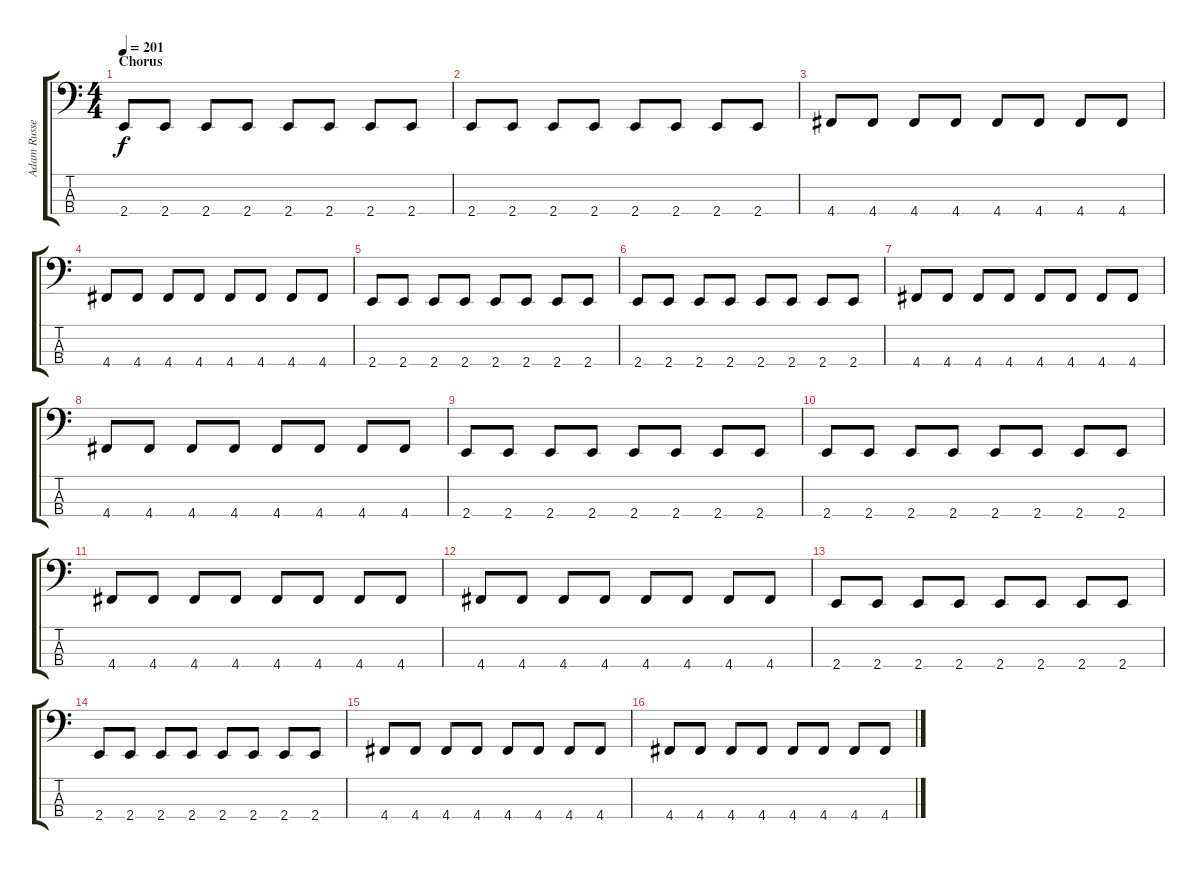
\track ("Adam Russell" "Adam Russe") {instrument electricbasspick}
\staff {score tabs}
\tuning (G2 D2 A1 D1) {hide}
\ts (4 4)
\section ("" "Chorus")
\tempo 201
\clef f4
\ks c
2.4.8{dy f} 2.4.8 2.4.8 2.4.8 2.4.8 2.4.8 2.4.8 2.4.8 |
2.4.8 2.4.8 2.4.8 2.4.8 2.4.8 2.4.8 2.4.8 2.4.8 |
4.4.8 4.4.8 4.4.8 4.4.8 4.4.8 4.4.8 4.4.8 4.4.8 |
4.4.8 4.4.8 4.4.8 4.4.8 4.4.8 4.4.8 4.4.8 4.4.8 |
2.4.8 2.4.8 2.4.8 2.4.8 2.4.8 2.4.8 2.4.8 2.4.8 |
2.4.8 2.4.8 2.4.8 2.4.8 2.4.8 2.4.8 2.4.8 2.4.8 |
4.4.8 4.4.8 4.4.8 4.4.8 4.4.8 4.4.8 4.4.8 4.4.8 |
4.4.8 4.4.8 4.4.8 4.4.8 4.4.8 4.4.8 4.4.8 4.4.8 |
2.4.8 2.4.8 2.4.8 2.4.8 2.4.8 2.4.8 2.4.8 2.4.8 |
2.4.8 2.4.8 2.4.8 2.4.8 2.4.8 2.4.8 2.4.8 2.4.8 |
4.4.8 4.4.8 4.4.8 4.4.8 4.4.8 4.4.8 4.4.8 4.4.8 |
4.4.8 4.4.8 4.4.8 4.4.8 4.4.8 4.4.8 4.4.8 4.4.8 |
2.4.8 2.4.8 2.4.8 2.4.8 2.4.8 2.4.8 2.4.8 2.4.8 |
2.4.8 2.4.8 2.4.8 2.4.8 2.4.8 2.4.8 2.4.8 2.4.8 |
4.4.8 4.4.8 4.4.8 4.4.8 4.4.8 4.4.8 4.4.8 4.4.8 |
4.4.8 4.4.8 4.4.8 4.4.8 4.4.8 4.4.8 4.4.8 4.4.8
